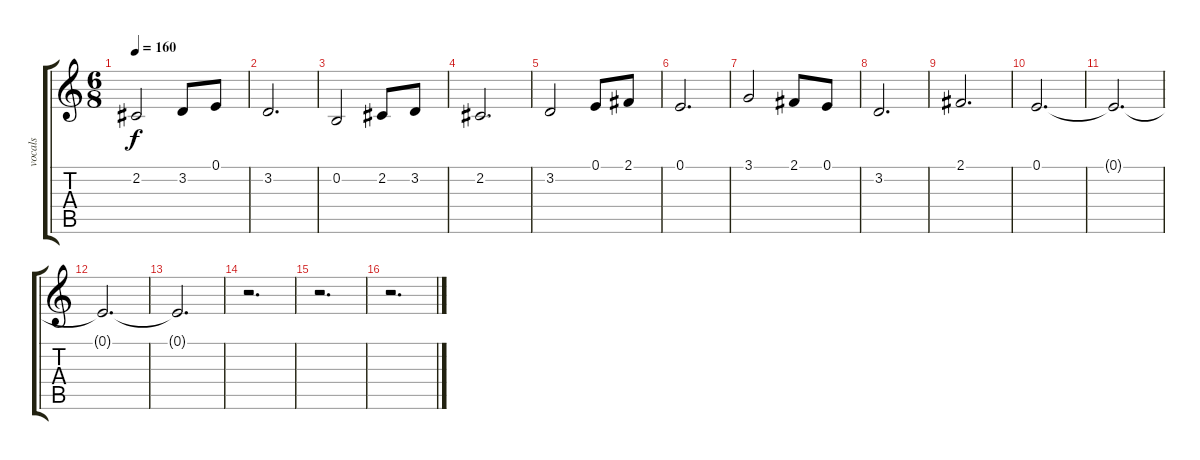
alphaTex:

\track ("vocals" "vocals") {instrument lead6voice}
\staff {score tabs}
\tuning (E4 B3 G3 D3 A2 E2) {hide}
\ts (6 8)
\tempo 160
\clef g2
\ks c
2.2.2{dy f} 3.2.8 0.1.8 |
3.2.2{d} |
0.2.2 2.2.8 3.2.8 |
2.2.2{d} |
3.2.2 0.1.8 2.1.8 |
0.1.2{d} |
3.1.2 2.1.8 0.1.8 |
3.2.2{d} |
2.1.2{d} |
0.1.2{d} |
0.1{t}.2{d} |
0.1{t}.2{d} |
0.1{t}.2{d} |
r.2{d} |
r.2{d} |
r.2{d}
